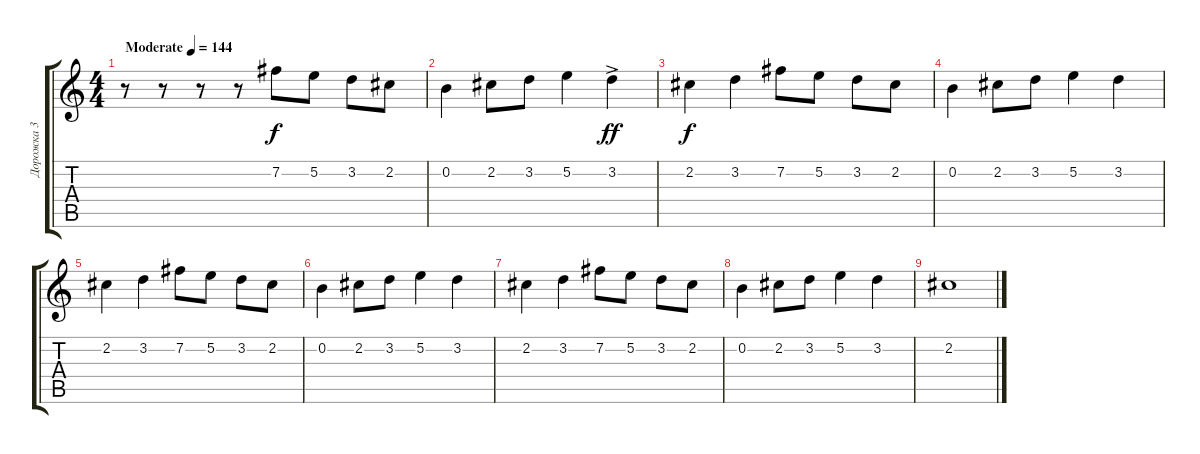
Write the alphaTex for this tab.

\track ("Дорожка 3" "Дорожка 3") {instrument distortionguitar}
\staff {score tabs}
\tuning (E4 B3 G3 D3 A2 E2) {hide}
\ts (4 4)
\tempo (144 "Moderate")
\clef g2
\ks c
r.8{dy f instrument distortionguitar} r.8 r.8 r.8 7.2.8 5.2.8 3.2.8 2.2.8 |
0.2.4 2.2.8 3.2.8 5.2.4 3.2{ac}.4{dy ff} |
2.2.4{dy f} 3.2.4 7.2.8 5.2.8 3.2.8 2.2.8 |
0.2.4 2.2.8 3.2.8 5.2.4 3.2.4 |
2.2.4 3.2.4 7.2.8 5.2.8 3.2.8 2.2.8 |
0.2.4 2.2.8 3.2.8 5.2.4 3.2.4 |
2.2.4 3.2.4 7.2.8 5.2.8 3.2.8 2.2.8 |
0.2.4 2.2.8 3.2.8 5.2.4 3.2.4 |
2.2.1
